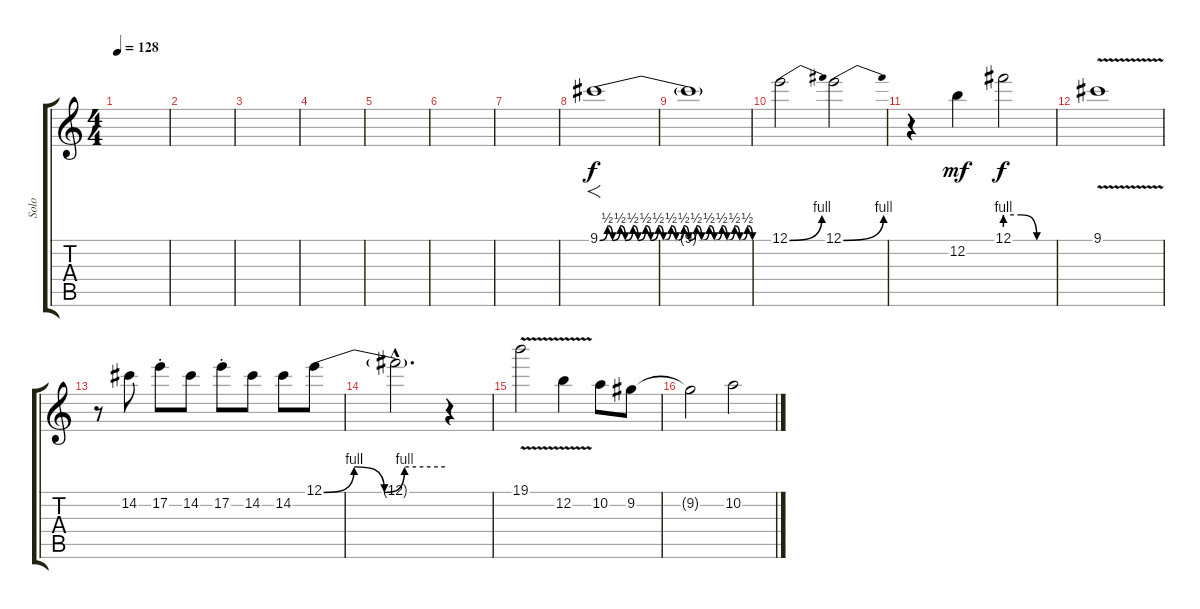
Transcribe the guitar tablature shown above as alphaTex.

\track ("Solo" "Solo") {instrument overdrivenguitar}
\staff {score tabs}
\tuning (E4 B3 G3 D3 A2 E2) {hide}
\ts (4 4)
\tempo 128
\clef g2
\ks c
|
|
|
|
|
|
|
9.1{be (custom 0 0 3 2 5 0 8 2 10 0 13 2 15 0 18 2 20 0 23 2 25 0 28 2 30 0 33 2 35 0 38 2 40 0 43 2 45 0 48 2 50 0 53 2 55 0 58 2 60 0)}.1{f volume 10} |
9.1{t}.1 |
12.1{be (bend 0 0 60 4)}.2{volume 8} 12.1{be (bend 0 0 60 4)}.2 |
r.4 12.2.4{dy mf} 12.1{be (custom 0 4 20 4 40 0 60 0)}.2{dy f} |
9.1{v}.1 |
r.8 14.2.8 17.2{st}.8 14.2.8 17.2{st}.8 14.2.8 14.2.8 12.1{be (custom 0 0 15 4 30 0 40 4 60 4)}.8 |
12.1{hac t}.2{d} r.4 |
19.1{v}.2 12.2{v}.4 10.2.8 9.2.8 |
9.2{t}.2 10.2.2
